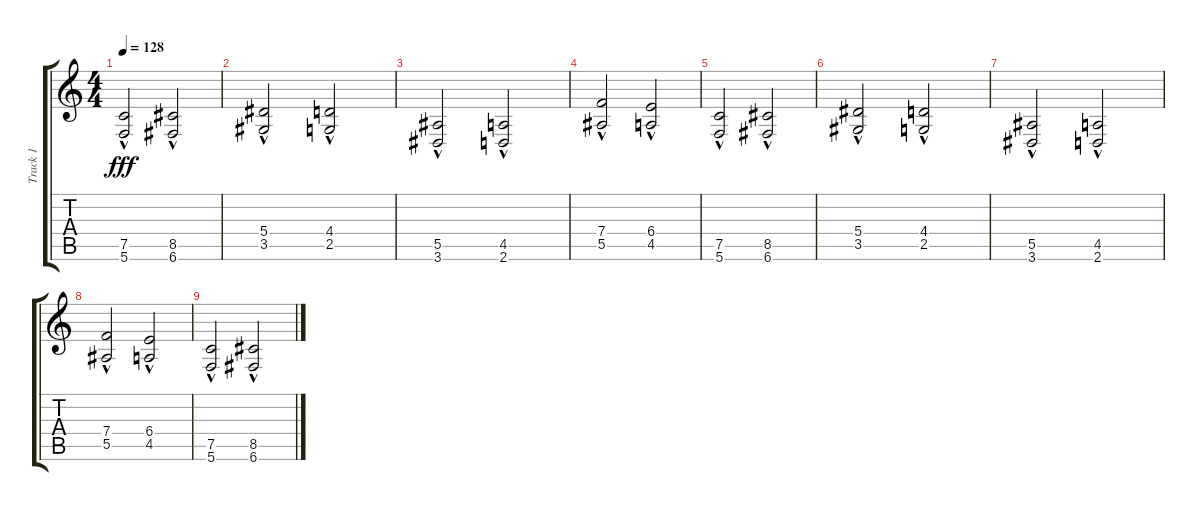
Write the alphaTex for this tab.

\track ("Track 1" "Track 1") {instrument distortionguitar}
\staff {score tabs}
\tuning (C4 G3 Eb3 Bb2 F2 C2) {hide}
\ts (4 4)
\tempo 128
\clef g2
\ks c
(7.5{hac} 5.6{hac}).2{dy fff} (8.5{hac} 6.6{hac}).2 |
(5.4{hac} 3.5{hac}).2 (4.4{hac} 2.5{hac}).2 |
(5.5{hac} 3.6{hac}).2 (4.5{hac} 2.6{hac}).2 |
(7.4{hac} 5.5{hac}).2 (6.4{hac} 4.5{hac}).2 |
(7.5{hac} 5.6{hac}).2 (8.5{hac} 6.6{hac}).2 |
(5.4{hac} 3.5{hac}).2 (4.4{hac} 2.5{hac}).2 |
(5.5{hac} 3.6{hac}).2 (4.5{hac} 2.6{hac}).2 |
(7.4{hac} 5.5{hac}).2 (6.4{hac} 4.5{hac}).2 |
(7.5{hac} 5.6{hac}).2 (8.5{hac} 6.6{hac}).2
